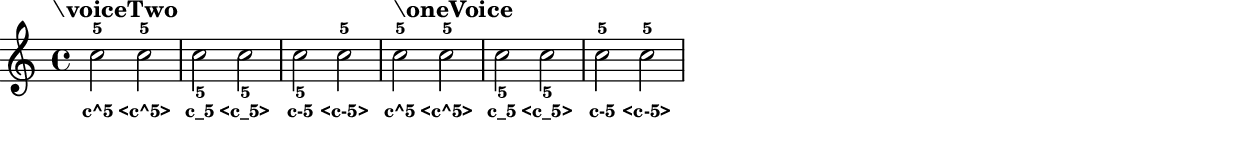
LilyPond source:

%% Generated by lilypond-book.py
%% Options: [exampleindent=10.16\mm,indent=0\mm,line-width=160\mm]
\include "lilypond-book-preamble.ly"


% ****************************************************************
% Start cut-&-pastable-section
% ****************************************************************



\paper {
  indent = 0\mm
  line-width = 160\mm
  % offset the left padding, also add 1mm as lilypond creates cropped
  % images with a little space on the right
  line-width = #(- line-width (* mm  3.000000) (* mm 1))
}

\layout {
  
}





% ****************************************************************
% ly snippet:
% ****************************************************************
\sourcefilename "/home/gub/NewGub/gub/target/linux-x86/src/lilypond-git.sv.gnu.org--lilypond.git-release-unstable/input/regression/fingering-directions.ly"
\sourcefileline 0
\version "2.19.21"

\header {
  texidoc = "Fingering directions in directed and undirected contexts."
}

\layout { ragged-right= ##t }

{
  \relative
  \new Voice {
    \tempo "\\voiceTwo"
    \voiceTwo
    c''2^5 <c^5>
    c_5 <c_5>
    c-5 <c-5>
    \tempo "\\oneVoice"
    \oneVoice
    c^5 <c^5>
    c_5 <c_5>
    c-5 <c-5>
  } \addlyrics {
    \override LyricText . font-size = #-2
    \override LyricText . font-series = #'bold
    "c^5" "<c^5>"
    "c_5" "<c_5>"
    "c-5" "<c-5>"
    "c^5" "<c^5>"
    "c_5" "<c_5>"
    "c-5" "<c-5>"
  }
}



% ****************************************************************
% end ly snippet
% ****************************************************************
